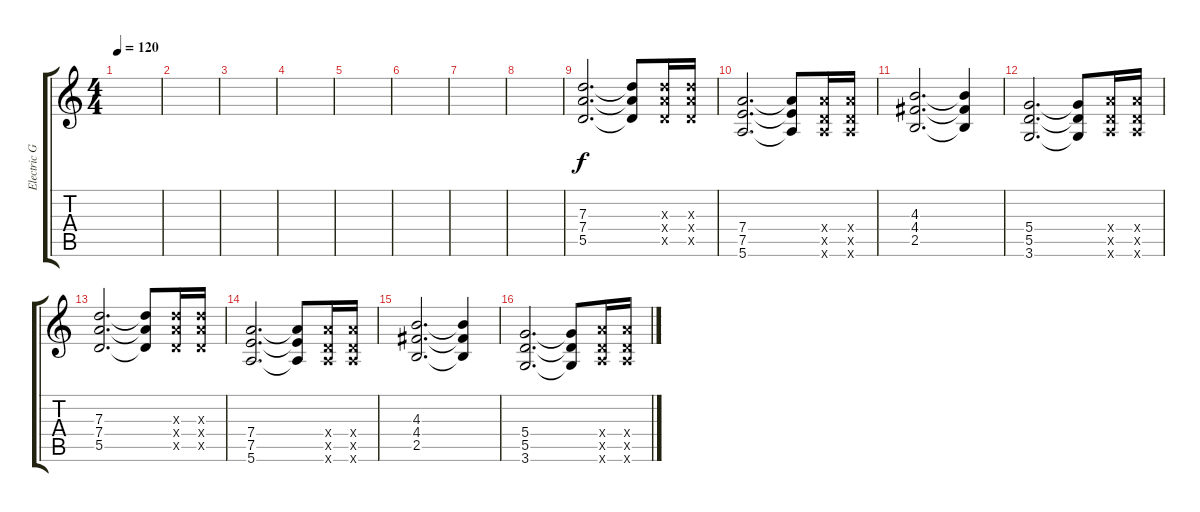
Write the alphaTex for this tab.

\track ("Electric Guitar" "Electric G") {instrument distortionguitar}
\staff {score tabs}
\tuning (E4 B3 G3 D3 A2 E2) {hide}
\ts (4 4)
\tempo 120
\clef g2
\ks c
|
|
|
|
|
|
|
|
(7.3 7.4 5.5).2{d} (7.3{t} 7.4{t} 5.5{t}).8 (7.3{x} 7.4{x} 5.5{x}).16 (7.3{x} 7.4{x} 5.5{x}).16 |
(7.4 7.5 5.6).2{d} (7.4{t} 7.5{t} 5.6{t}).8 (7.4{x} 5.5{x} 5.6{x}).16 (7.4{x} 5.5{x} 5.6{x}).16 |
(4.3 4.4 2.5).2{d} (4.3{t} 4.4{t} 2.5{t}).4 |
(5.4 5.5 3.6).2{d} (5.4{t} 5.5{t} 3.6{t}).8 (7.4{x} 5.5{x} 5.6{x}).16 (7.4{x} 5.5{x} 5.6{x}).16 |
(7.3 7.4 5.5).2{d} (7.3{t} 7.4{t} 5.5{t}).8 (7.3{x} 7.4{x} 5.5{x}).16 (7.3{x} 7.4{x} 5.5{x}).16 |
(7.4 7.5 5.6).2{d} (7.4{t} 7.5{t} 5.6{t}).8 (7.4{x} 5.5{x} 5.6{x}).16 (7.4{x} 5.5{x} 5.6{x}).16 |
(4.3 4.4 2.5).2{d} (4.3{t} 4.4{t} 2.5{t}).4 |
(5.4 5.5 3.6).2{d} (5.4{t} 5.5{t} 3.6{t}).8 (7.4{x} 5.5{x} 5.6{x}).16 (7.4{x} 5.5{x} 5.6{x}).16
